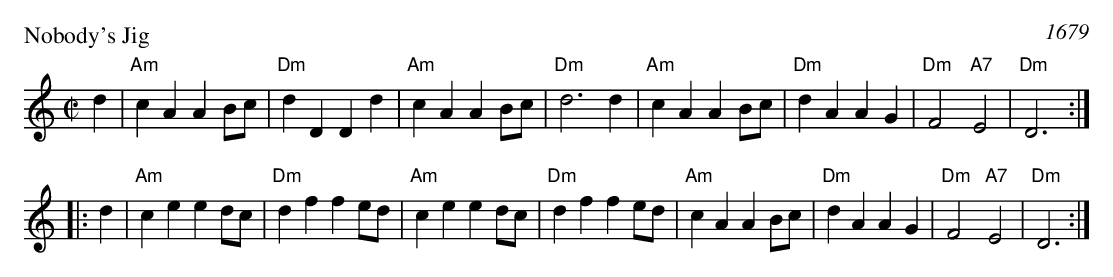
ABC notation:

X:1
P: Nobody's Jig
O: 1679
M: C|
L: 1/4
K: Ddor
d |\
"Am"cA AB/c/ | "Dm"dD Dd | "Am"cA  AB/c/ | "Dm"d3d |\
"Am"cA AB/c/ | "Dm"dA AG | "Dm"F2 "A7"E2 | "Dm"D3 :|
|: d |\
"Am"ce ed/c/ | "Dm"df fe/d/ | "Am"ce  ed/c/ | "Dm"df fe/d/ |\
"Am"cA AB/c/ | "Dm"dA AG    | "Dm"F2 "A7"E2 | "Dm"D3 :|
